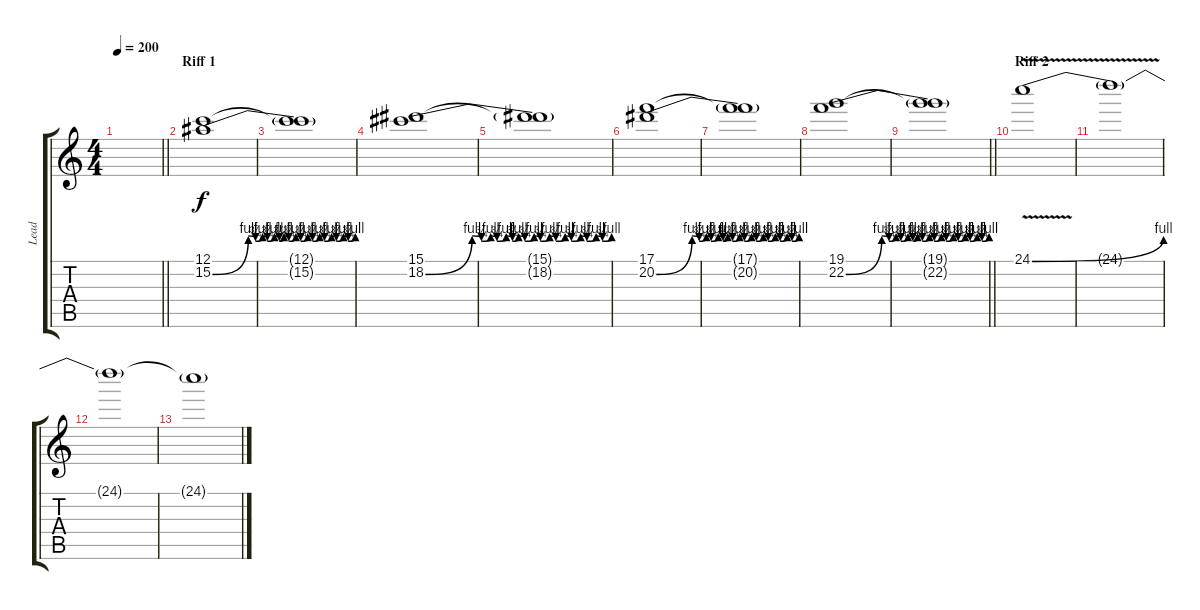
\track ("Lead" "Lead") {instrument overdrivenguitar}
\staff {score tabs}
\tuning (C4 G3 Eb3 Bb2 F2 C2) {hide}
\ts (4 4)
\tempo 200
\clef g2
\barLineRight lightlight
\ks c
|
\section ("" "Riff 1")
(12.1 15.2{be (custom 0 0 15 4 18 3 21 4 23 3 26 4 28 3 30 4 32 3 35 4 37 3 40 4 42 3 45 4 47 3 50 4 52 3 55 4 57 3 60 4)}).1 |
(12.1{t} 15.2{t}).1 |
(15.1 18.2{be (custom 0 0 15 4 18 3 21 4 23 3 26 4 28 3 30 4 32 3 35 4 37 3 40 4 42 3 45 4 47 3 50 4 52 3 55 4 57 3 60 4)}).1 |
(15.1{t} 18.2{t}).1 |
(17.1 20.2{be (custom 0 0 15 4 18 3 21 4 23 3 26 4 28 3 30 4 32 3 35 4 37 3 40 4 42 3 45 4 47 3 50 4 52 3 55 4 57 3 60 4)}).1 |
(17.1{t} 20.2{t}).1 |
(19.1 22.2{be (custom 0 0 15 4 18 3 21 4 23 3 26 4 28 3 30 4 32 3 35 4 37 3 40 4 42 3 45 4 47 3 50 4 52 3 55 4 57 3 60 4)}).1 |
\barLineRight lightlight
(19.1{t} 22.2{t}).1 |
\section ("" "Riff 2")
24.1{be (bend 0 0 60 4) v}.1 |
24.1{t}.1 |
24.1{t}.1 |
24.1{t}.1
